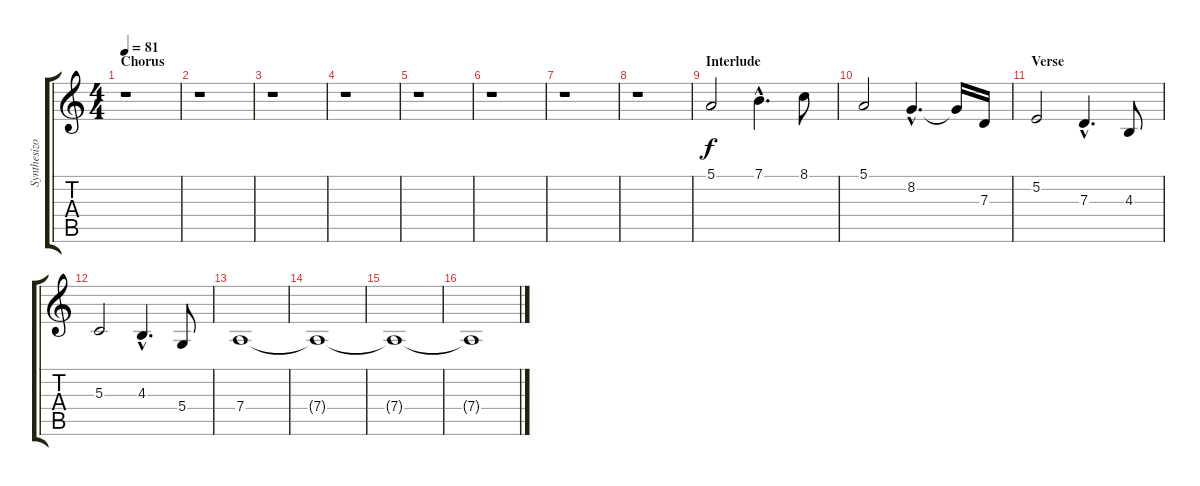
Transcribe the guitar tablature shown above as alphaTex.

\track ("Synthesizors" "Synthesizo") {instrument stringensemble1}
\staff {score tabs}
\tuning (E4 B3 G3 D3 A2 D2) {hide}
\ts (4 4)
\section ("" "Chorus")
\tempo 81
\clef g2
\ks c
r.1{dy f} |
r.1 |
r.1 |
r.1 |
r.1 |
r.1 |
r.1 |
r.1 |
\section ("" "Interlude")
5.1.2 7.1{hac}.4{d} 8.1.8 |
5.1.2 8.2{hac}.4{d} 8.2{t}.16 7.3.16 |
\section ("" "Verse")
5.2.2 7.3{hac}.4{d} 4.3.8 |
5.3.2 4.3{hac}.4{d} 5.4.8 |
7.4.1 |
7.4{t}.1 |
7.4{t}.1 |
7.4{t}.1
